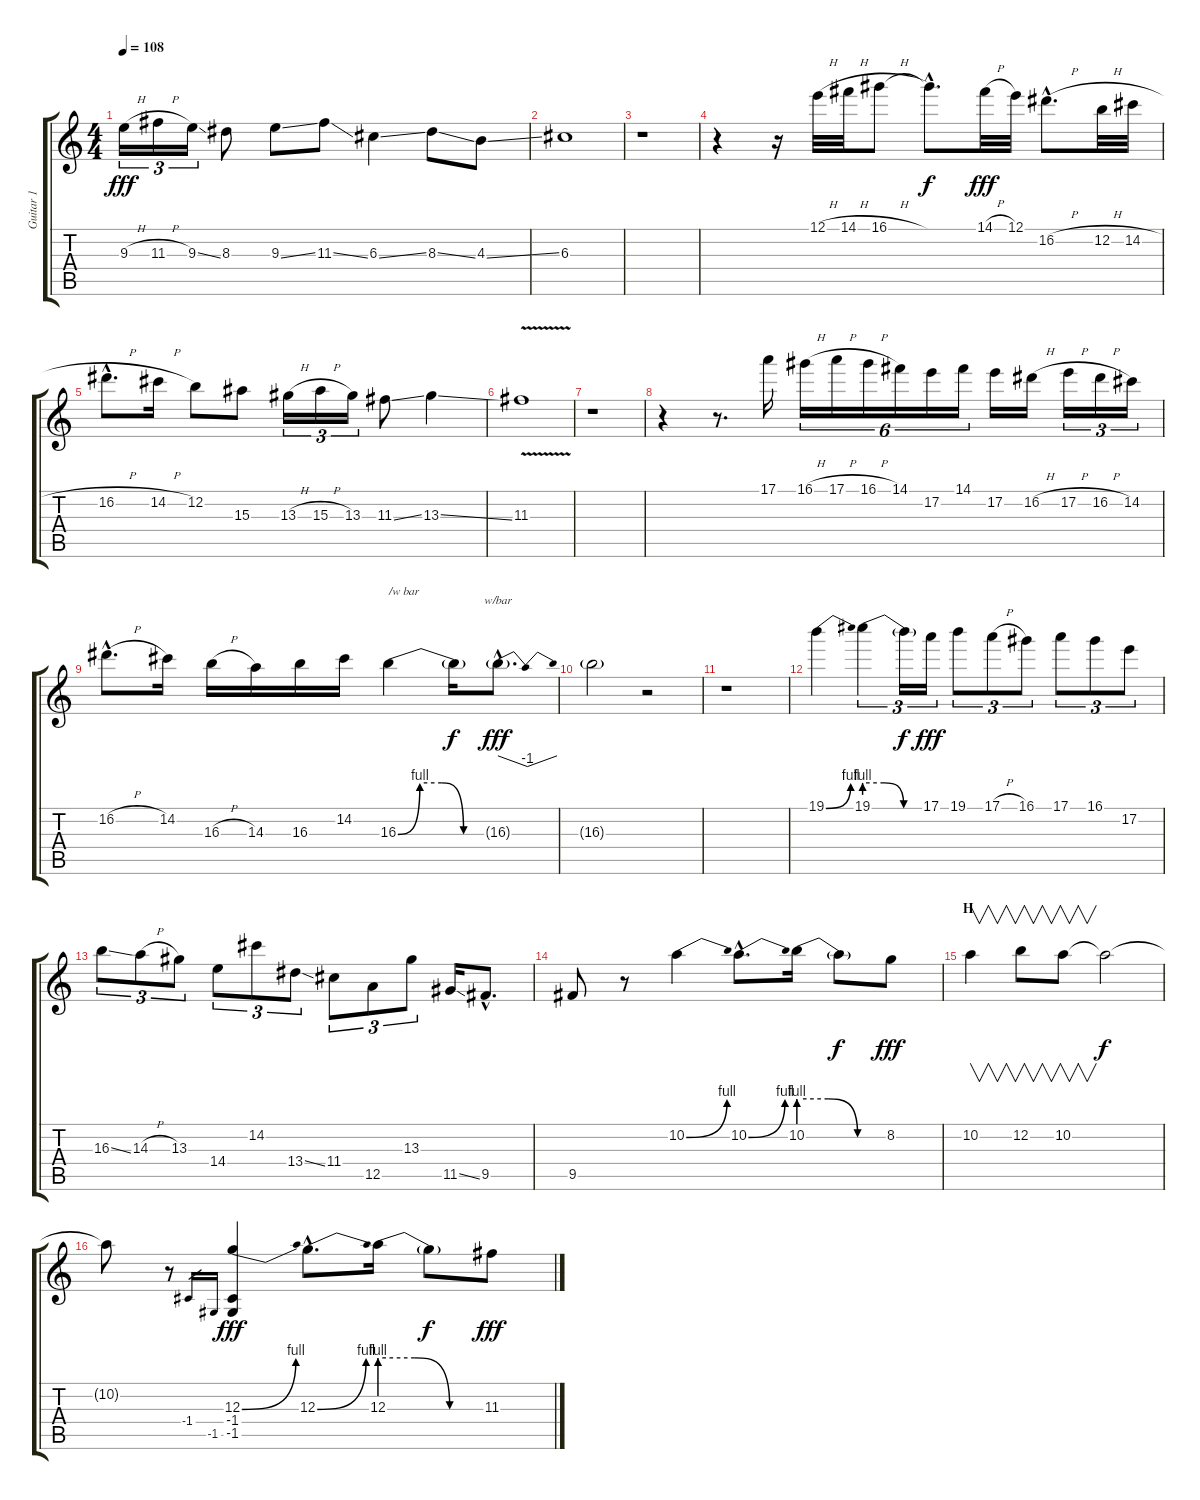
\track ("Guitar 1" "Guitar 1") {instrument distortionguitar}
\staff {score tabs}
\tuning (E4 B3 G3 D3 A2 E2) {hide}
\ts (4 4)
\tempo 108
\clef g2
\ks c
9.3{h}.16{tu (3 2) dy fff} 11.3{h}.16{tu (3 2)} 9.3{ss}.16{tu (3 2)} 8.3.8 9.3{ss}.8 11.3{ss}.8 6.3{ss}.4 8.3{ss}.8 4.3{ss}.8 |
6.3.1 |
r.1 |
r.4 r.16 12.1{h}.32 14.1{h}.32 16.1{h}.8 16.1{hac t}.8{d dy f} 14.1{h}.32{dy fff} 12.1.32 16.2{h hac}.8{d} 12.2{h}.32 14.2{h}.32 |
16.2{h hac}.8{d} 14.2{h}.16 12.2.8 15.3.8 13.3{h}.16{tu (3 2)} 15.3{h}.16{tu (3 2)} 13.3.16{tu (3 2)} 11.3{ss}.8 13.3{ss}.4 |
11.3{v}.1 |
r.1 |
r.4 r.8{d} 17.1.16 16.1{h}.16{tu (6 4)} 17.1{h}.16{tu (6 4)} 16.1{h}.16{tu (6 4)} 14.1.16{tu (6 4)} 17.2.16{tu (6 4)} 14.1.16{tu (6 4)} 17.2.16 16.2{h}.16 17.2{h}.16{tu (3 2)} 16.2{h}.16{tu (3 2)} 14.2.16{tu (3 2)} |
16.2{h hac}.8{d} 14.2.16 16.3{h}.16 14.3.16 16.3.16 14.2.16 16.3{be (custom 0 0 15 4 30 4 45 0 60 0)}.4{txt "/w bar"} 16.3{t}.16{dy f} 16.3{g hac}.8{d tbe (dip default 0 0 30 -4 60 0) dy fff} |
16.3{g}.2 r.2 |
r.1 |
19.1{be (bend 0 0 60 4)}.4 19.1{be (custom 0 4 20 4 40 0 60 0)}.4{tu (3 2)} 19.1{t}.16{tu (3 2) dy f} 17.1.16{tu (3 2) dy fff} 19.1.8{tu (3 2)} 17.1{h}.8{tu (3 2)} 16.1.8{tu (3 2)} 17.1.8{tu (3 2)} 16.1.8{tu (3 2)} 17.2.8{tu (3 2)} |
16.3{ss}.8{tu (3 2)} 14.3{h}.8{tu (3 2)} 13.3.8{tu (3 2)} 14.4.8{tu (3 2)} 14.2.8{tu (3 2)} 13.4{ss}.8{tu (3 2)} 11.4.8{tu (3 2)} 12.5.8{tu (3 2)} 13.3.8{tu (3 2)} 11.5{ss}.16 9.5{hac}.8{d} |
9.5.8 r.8 10.2{be (bend 0 0 60 4)}.4 10.2{be (bend 0 0 60 4) hac}.8{d} 10.2{be (custom 0 4 20 4 40 0 60 0)}.16 10.2{t}.8{dy f} 8.2.8{dy fff} |
\section ("" "H")
10.2.4{v} 12.2.8{v} 10.2.8{v} 10.2{t}.2{dy f} |
10.2{t}.8 r.8 -1.4.16{gr} -1.5.16{gr} (12.3{be (bend 0 0 60 4)} -1.4 -1.5).4{dy fff} 12.3{be (bend 0 0 60 4) hac}.8{d} 12.3{be (custom 0 4 20 4 40 0 60 0)}.16 12.3{t}.8{dy f} 11.3.8{dy fff}
